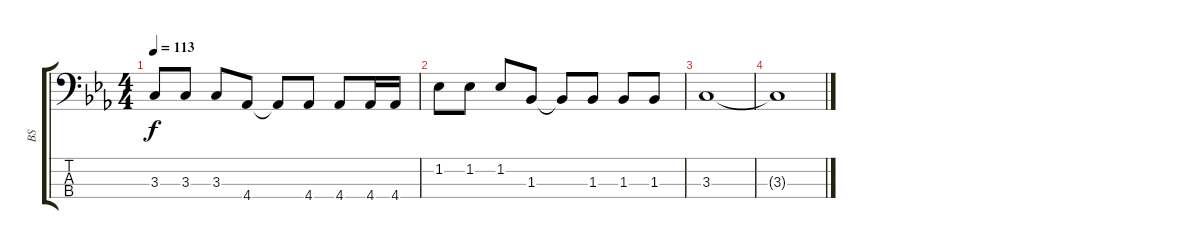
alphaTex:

\track ("BS" "BS") {instrument electricbassfinger}
\staff {score tabs}
\tuning (G2 D2 A1 E1) {hide}
\ts (4 4)
\tempo 113
\clef f4
\ks cminor
3.3.8{dy f} 3.3.8 3.3.8 4.4.8 4.4{t}.8 4.4.8 4.4.8 4.4.16 4.4.16 |
1.2.8 1.2.8 1.2.8 1.3.8 1.3{t}.8 1.3.8 1.3.8 1.3.8 |
3.3.1 |
3.3{t}.1
